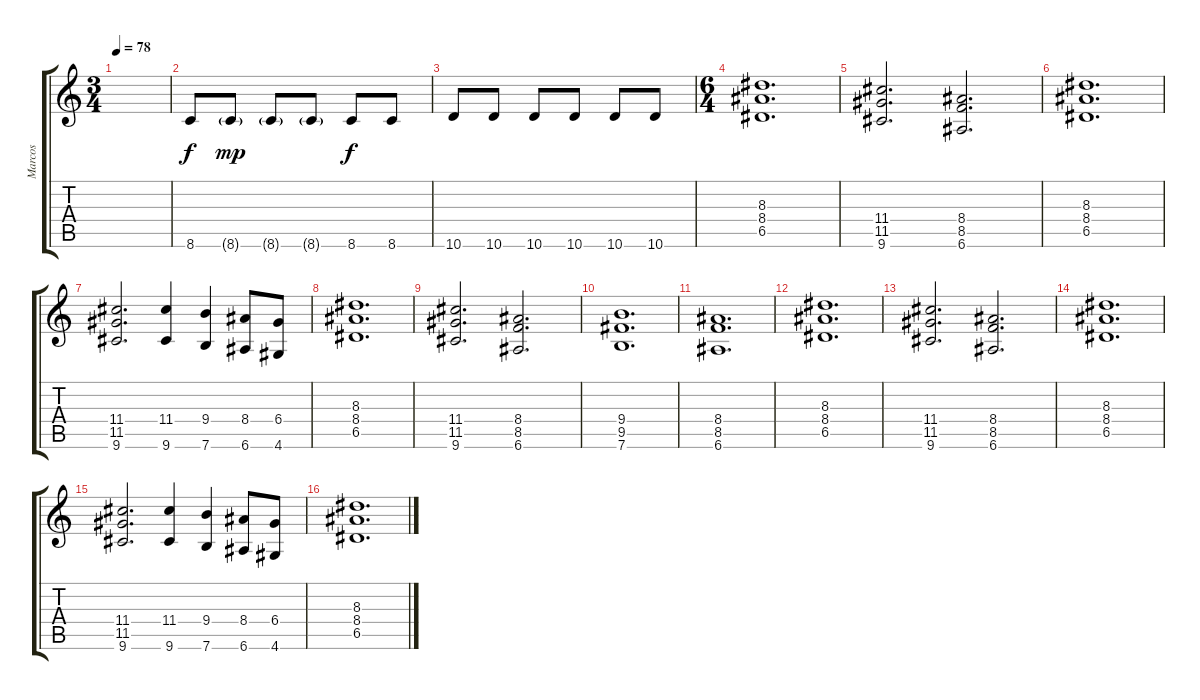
\track ("Marcos" "Marcos") {instrument distortionguitar}
\staff {score tabs}
\tuning (E4 B3 G3 D3 A2 E2) {hide}
\ts (3 4)
\tempo 78
\clef g2
\ks c
|
8.6.8 8.6{g}.8{dy mp} 8.6{g}.8 8.6{g}.8 8.6.8{dy f} 8.6.8 |
10.6.8 10.6.8 10.6.8 10.6.8 10.6.8 10.6.8 |
\ts (6 4)
(8.3 8.4 6.5).1{d} |
(11.4 11.5 9.6).2{d} (8.4 8.5 6.6).2{d} |
(8.3 8.4 6.5).1{d} |
(11.4 11.5 9.6).2{d} (11.4 9.6).4 (9.4 7.6).4 (8.4 6.6).8 (6.4 4.6).8 |
(8.3 8.4 6.5).1{d} |
(11.4 11.5 9.6).2{d} (8.4 8.5 6.6).2{d} |
(9.4 9.5 7.6).1{d} |
(8.4 8.5 6.6).1{d} |
(8.3 8.4 6.5).1{d} |
(11.4 11.5 9.6).2{d} (8.4 8.5 6.6).2{d} |
(8.3 8.4 6.5).1{d} |
(11.4 11.5 9.6).2{d} (11.4 9.6).4 (9.4 7.6).4 (8.4 6.6).8 (6.4 4.6).8 |
(8.3 8.4 6.5).1{d}
